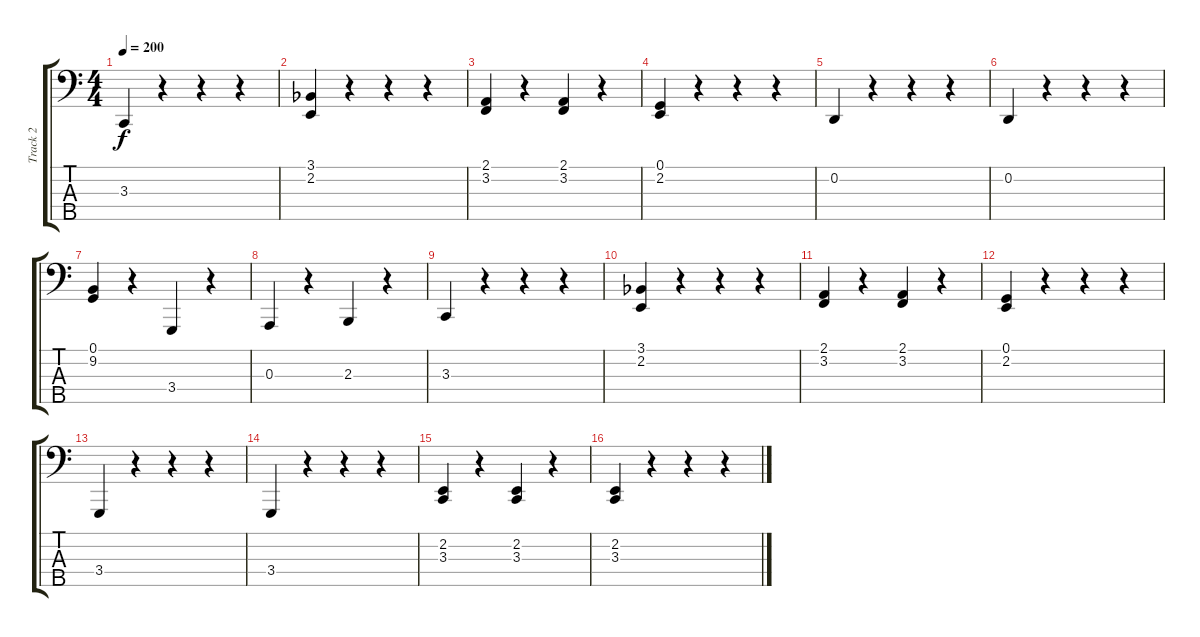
\track ("Track 2" "Track 2") {instrument acousticgrandpiano}
\staff {score tabs}
\tuning (G2 D2 A1 E1 B0) {hide}
\ts (4 4)
\tempo 200
\clef f4
\ks c
3.3.4{dy f} r.4 r.4 r.4 |
(3.1{acc b} 2.2).4 r.4 r.4 r.4 |
(2.1 3.2).4 r.4 (2.1 3.2).4 r.4 |
(0.1 2.2).4 r.4 r.4 r.4 |
0.2.4 r.4 r.4 r.4 |
0.2.4 r.4 r.4 r.4 |
(0.1 9.2).4 r.4 3.4.4 r.4 |
0.3.4 r.4 2.3.4 r.4 |
3.3.4 r.4 r.4 r.4 |
(3.1{acc b} 2.2).4 r.4 r.4 r.4 |
(2.1 3.2).4 r.4 (2.1 3.2).4 r.4 |
(0.1 2.2).4 r.4 r.4 r.4 |
3.4.4 r.4 r.4 r.4 |
3.4.4 r.4 r.4 r.4 |
(2.2 3.3).4 r.4 (2.2 3.3).4 r.4 |
(2.2 3.3).4 r.4 r.4 r.4
